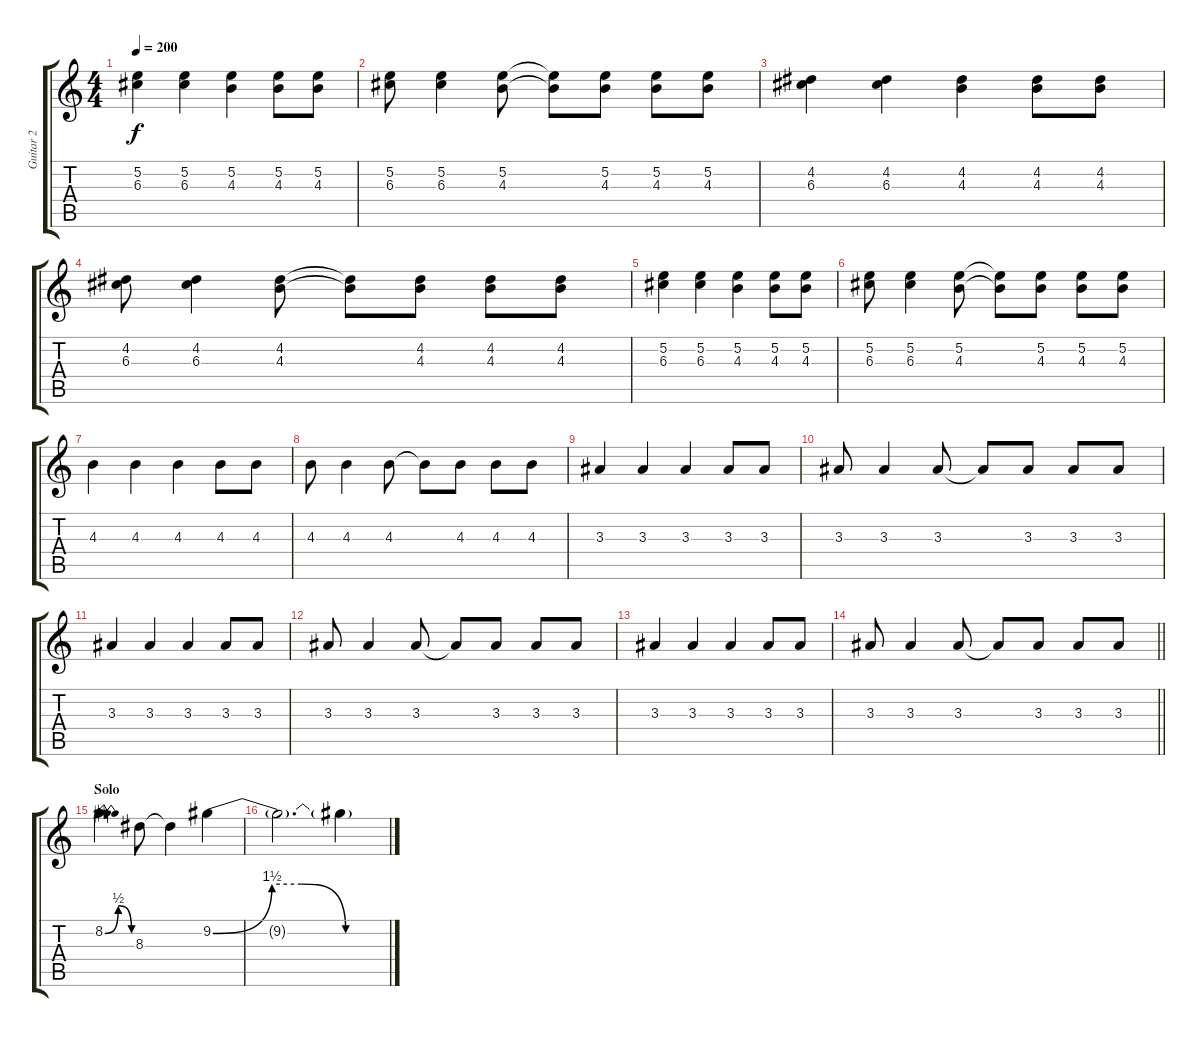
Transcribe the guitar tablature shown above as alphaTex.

\track ("Guitar 2" "Guitar 2") {instrument distortionguitar}
\staff {score tabs}
\tuning (E4 B3 G3 D3 A2 E2) {hide}
\ts (4 4)
\tempo 200
\clef g2
\ks c
(5.2 6.3).4{dy f} (5.2 6.3).4 (5.2 4.3).4 (5.2 4.3).8 (5.2 4.3).8 |
(5.2 6.3).8 (5.2 6.3).4 (5.2 4.3).8 (5.2{t} 4.3{t}).8 (5.2 4.3).8 (5.2 4.3).8 (5.2 4.3).8 |
(4.2 6.3).4 (4.2 6.3).4 (4.2 4.3).4 (4.2 4.3).8 (4.2 4.3).8 |
(4.2 6.3).8 (4.2 6.3).4 (4.2 4.3).8 (4.2{t} 4.3{t}).8 (4.2 4.3).8 (4.2 4.3).8 (4.2 4.3).8 |
(5.2 6.3).4 (5.2 6.3).4 (5.2 4.3).4 (5.2 4.3).8 (5.2 4.3).8 |
(5.2 6.3).8 (5.2 6.3).4 (5.2 4.3).8 (5.2{t} 4.3{t}).8 (5.2 4.3).8 (5.2 4.3).8 (5.2 4.3).8 |
4.3.4 4.3.4 4.3.4 4.3.8 4.3.8 |
4.3.8 4.3.4 4.3.8 4.3{t}.8 4.3.8 4.3.8 4.3.8 |
3.3.4 3.3.4 3.3.4 3.3.8 3.3.8 |
3.3.8 3.3.4 3.3.8 3.3{t}.8 3.3.8 3.3.8 3.3.8 |
3.3.4 3.3.4 3.3.4 3.3.8 3.3.8 |
3.3.8 3.3.4 3.3.8 3.3{t}.8 3.3.8 3.3.8 3.3.8 |
3.3.4 3.3.4 3.3.4 3.3.8 3.3.8 |
\barLineRight lightlight
3.3.8 3.3.4 3.3.8 3.3{t}.8 3.3.8 3.3.8 3.3.8 |
\section ("" "Solo")
8.2{be (bendrelease 0 0 20 2 30 2 60 0)}.4{d} 8.3.8 8.3{t}.4 9.2{be (custom 0 0 20 6 30 6 45 0 60 0)}.4 |
9.2{t}.2{d} 9.2{t}.4
